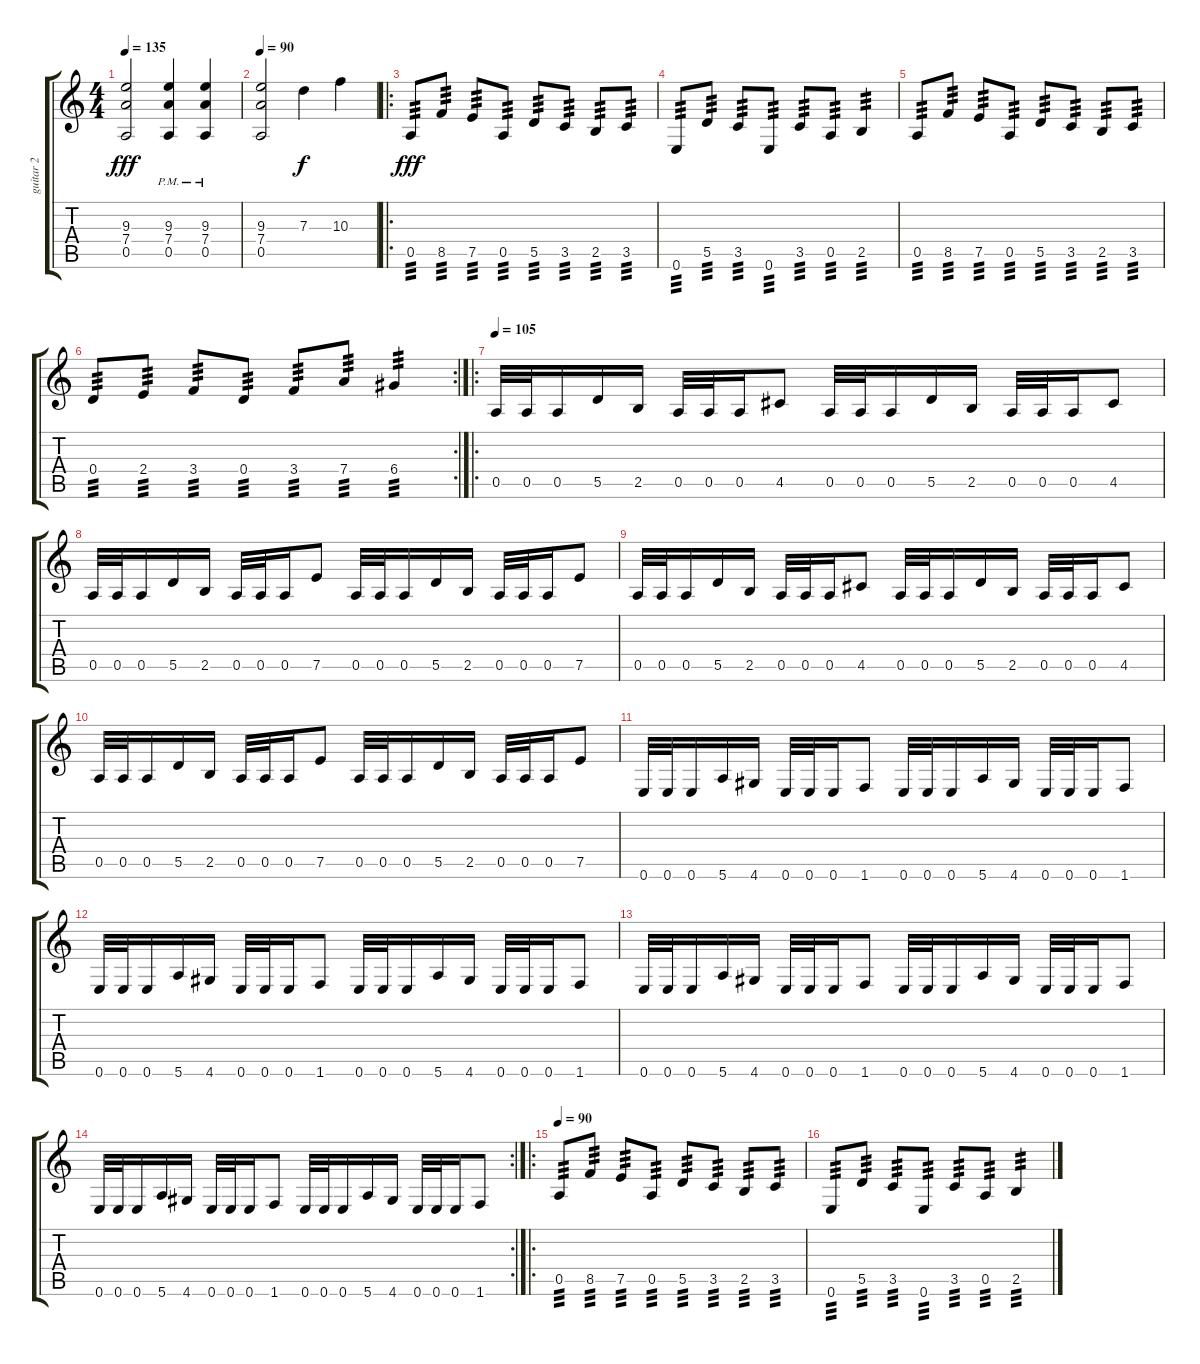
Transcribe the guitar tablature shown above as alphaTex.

\track ("guitar 2" "guitar 2") {instrument distortionguitar}
\staff {score tabs}
\tuning (E4 B3 G3 D3 A2 E2) {hide}
\ts (4 4)
\tempo 135
\clef g2
\ks c
(9.3 7.4 0.5).2{dy fff} (9.3{pm} 7.4{pm} 0.5{pm}).4 (9.3{pm} 7.4{pm} 0.5{pm}).4 |
\tempo 90
(9.3 7.4 0.5).2 7.3.4{dy f} 10.3.4 |
\ro
0.5.8{tp 3 dy fff} 8.5.8{tp 3} 7.5.8{tp 3} 0.5.8{tp 3} 5.5.8{tp 3} 3.5.8{tp 3} 2.5.8{tp 3} 3.5.8{tp 3} |
0.6.8{tp 3} 5.5.8{tp 3} 3.5.8{tp 3} 0.6.8{tp 3} 3.5.8{tp 3} 0.5.8{tp 3} 2.5.4{tp 3} |
0.5.8{tp 3} 8.5.8{tp 3} 7.5.8{tp 3} 0.5.8{tp 3} 5.5.8{tp 3} 3.5.8{tp 3} 2.5.8{tp 3} 3.5.8{tp 3} |
\rc 2
0.4.8{tp 3} 2.4.8{tp 3} 3.4.8{tp 3} 0.4.8{tp 3} 3.4.8{tp 3} 7.4.8{tp 3} 6.4.4{tp 3} |
\ro
\tempo 105
0.5.32 0.5.32 0.5.16 5.5.16 2.5.16 0.5.32 0.5.32 0.5.16 4.5.8 0.5.32 0.5.32 0.5.16 5.5.16 2.5.16 0.5.32 0.5.32 0.5.16 4.5.8 |
0.5.32 0.5.32 0.5.16 5.5.16 2.5.16 0.5.32 0.5.32 0.5.16 7.5.8 0.5.32 0.5.32 0.5.16 5.5.16 2.5.16 0.5.32 0.5.32 0.5.16 7.5.8 |
0.5.32 0.5.32 0.5.16 5.5.16 2.5.16 0.5.32 0.5.32 0.5.16 4.5.8 0.5.32 0.5.32 0.5.16 5.5.16 2.5.16 0.5.32 0.5.32 0.5.16 4.5.8 |
0.5.32 0.5.32 0.5.16 5.5.16 2.5.16 0.5.32 0.5.32 0.5.16 7.5.8 0.5.32 0.5.32 0.5.16 5.5.16 2.5.16 0.5.32 0.5.32 0.5.16 7.5.8 |
0.6.32 0.6.32 0.6.16 5.6.16 4.6.16 0.6.32 0.6.32 0.6.16 1.6.8 0.6.32 0.6.32 0.6.16 5.6.16 4.6.16 0.6.32 0.6.32 0.6.16 1.6.8 |
0.6.32 0.6.32 0.6.16 5.6.16 4.6.16 0.6.32 0.6.32 0.6.16 1.6.8 0.6.32 0.6.32 0.6.16 5.6.16 4.6.16 0.6.32 0.6.32 0.6.16 1.6.8 |
0.6.32 0.6.32 0.6.16 5.6.16 4.6.16 0.6.32 0.6.32 0.6.16 1.6.8 0.6.32 0.6.32 0.6.16 5.6.16 4.6.16 0.6.32 0.6.32 0.6.16 1.6.8 |
\rc 2
0.6.32 0.6.32 0.6.16 5.6.16 4.6.16 0.6.32 0.6.32 0.6.16 1.6.8 0.6.32 0.6.32 0.6.16 5.6.16 4.6.16 0.6.32 0.6.32 0.6.16 1.6.8 |
\ro
\tempo 90
0.5.8{tp 3} 8.5.8{tp 3} 7.5.8{tp 3} 0.5.8{tp 3} 5.5.8{tp 3} 3.5.8{tp 3} 2.5.8{tp 3} 3.5.8{tp 3} |
0.6.8{tp 3} 5.5.8{tp 3} 3.5.8{tp 3} 0.6.8{tp 3} 3.5.8{tp 3} 0.5.8{tp 3} 2.5.4{tp 3}
